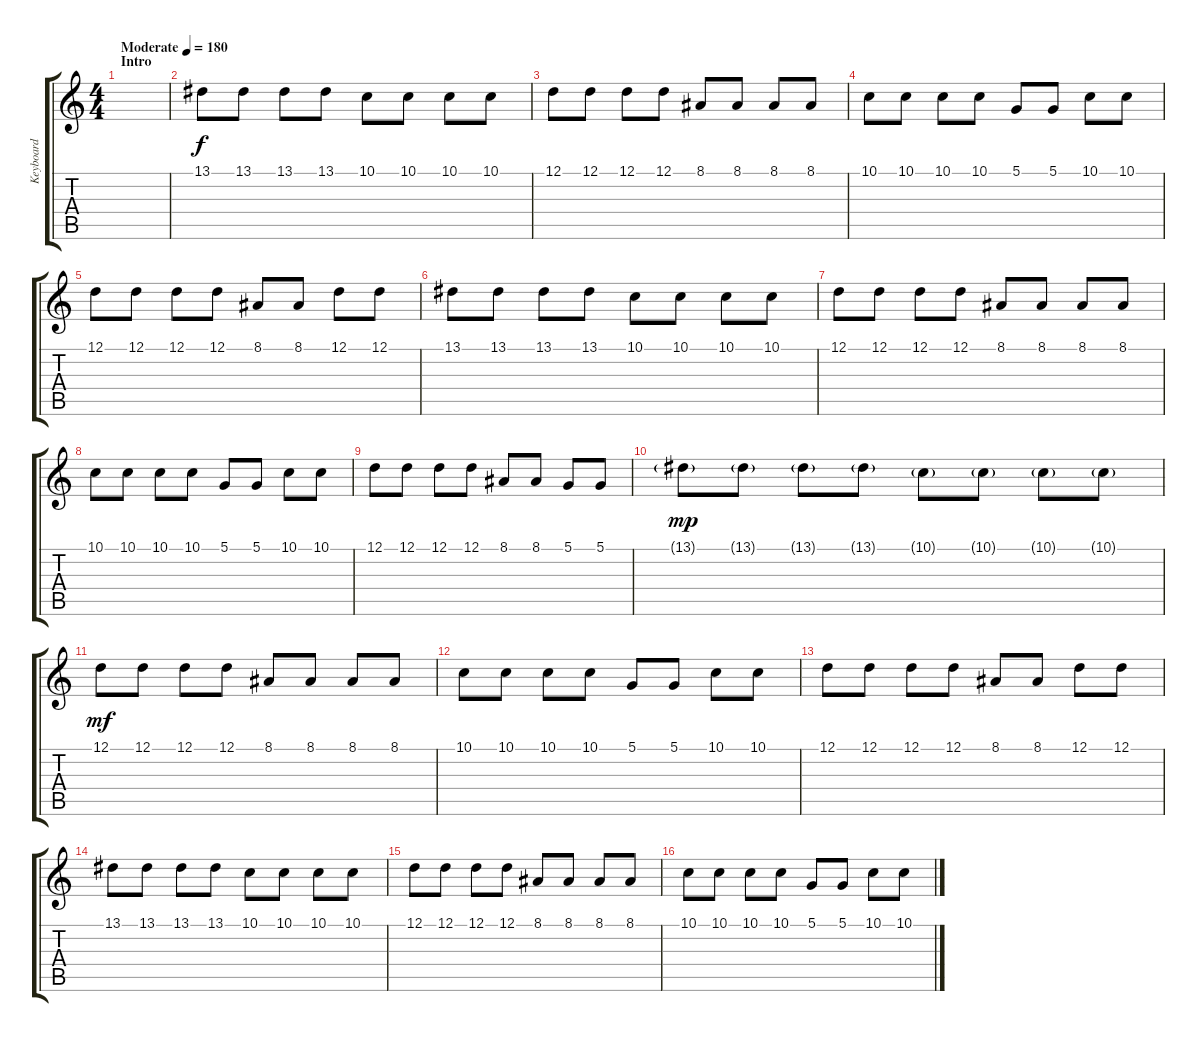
\track ("Keyboard" "Keyboard") {instrument lead1square}
\staff {score tabs}
\tuning (D4 A3 F3 C3 G2 C2) {hide}
\ts (4 4)
\section ("" "Intro")
\tempo (180 "Moderate")
\clef g2
\ks c
|
13.1.8 13.1.8 13.1.8 13.1.8 10.1.8 10.1.8 10.1.8 10.1.8 |
12.1.8 12.1.8 12.1.8 12.1.8 8.1.8 8.1.8 8.1.8 8.1.8 |
10.1.8 10.1.8 10.1.8 10.1.8 5.1.8 5.1.8 10.1.8 10.1.8 |
12.1.8 12.1.8 12.1.8 12.1.8 8.1.8 8.1.8 12.1.8 12.1.8 |
13.1.8 13.1.8 13.1.8 13.1.8 10.1.8 10.1.8 10.1.8 10.1.8 |
12.1.8 12.1.8 12.1.8 12.1.8 8.1.8 8.1.8 8.1.8 8.1.8 |
10.1.8 10.1.8 10.1.8 10.1.8 5.1.8 5.1.8 10.1.8 10.1.8 |
12.1.8 12.1.8 12.1.8 12.1.8 8.1.8 8.1.8 5.1.8 5.1.8 |
13.1{g}.8{dy mp} 13.1{g}.8 13.1{g}.8 13.1{g}.8 10.1{g}.8 10.1{g}.8 10.1{g}.8 10.1{g}.8 |
12.1.8{dy mf} 12.1.8 12.1.8 12.1.8 8.1.8 8.1.8 8.1.8 8.1.8 |
10.1.8 10.1.8 10.1.8 10.1.8 5.1.8 5.1.8 10.1.8 10.1.8 |
12.1.8 12.1.8 12.1.8 12.1.8 8.1.8 8.1.8 12.1.8 12.1.8 |
13.1.8 13.1.8 13.1.8 13.1.8 10.1.8 10.1.8 10.1.8 10.1.8 |
12.1.8 12.1.8 12.1.8 12.1.8 8.1.8 8.1.8 8.1.8 8.1.8 |
10.1.8 10.1.8 10.1.8 10.1.8 5.1.8 5.1.8 10.1.8 10.1.8
